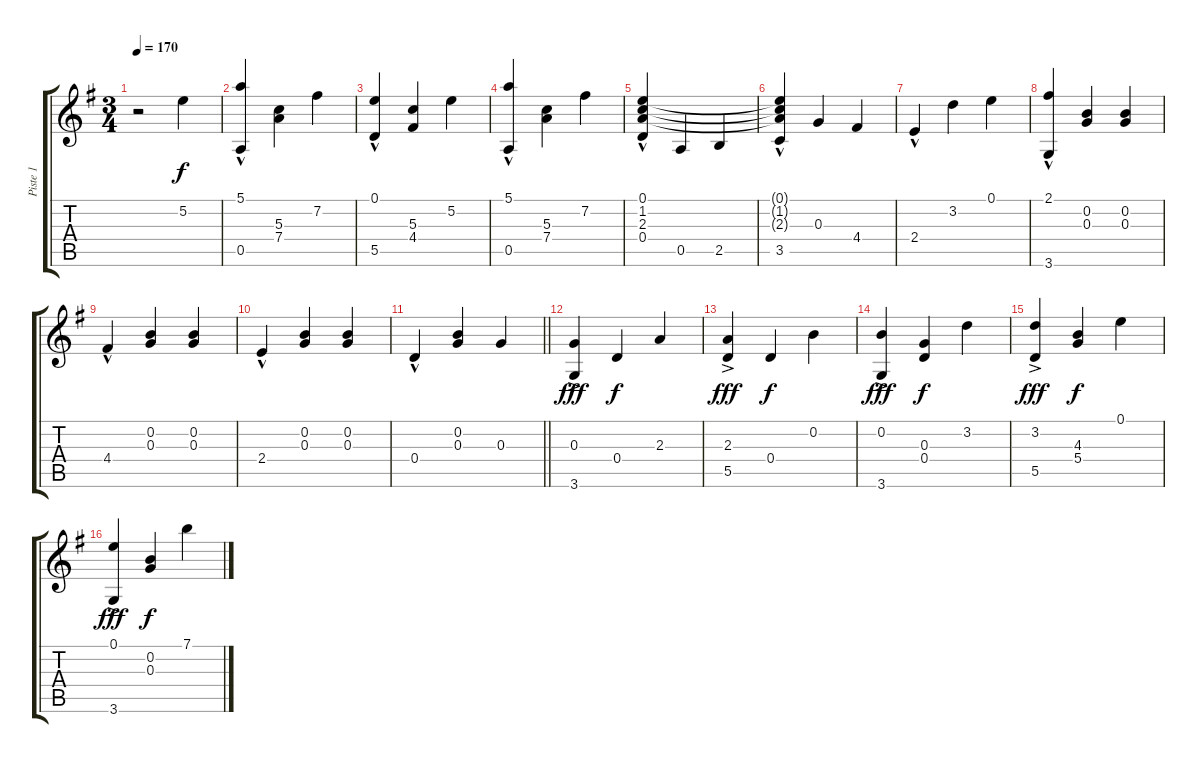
\track ("Piste 1" "Piste 1") {instrument acousticguitarnylon}
\staff {score tabs}
\tuning (E4 B3 G3 D3 A2 E2) {hide}
\ts (3 4)
\tempo 170
\clef g2
\ks g
r.2{dy f instrument acousticguitarnylon} 5.2.4 |
(5.1 0.5{hac}).4 (5.3 7.4).4 7.2.4 |
(0.1 5.5{hac}).4 (5.3 4.4).4 5.2.4 |
(5.1 0.5{hac}).4 (5.3 7.4).4 7.2.4 |
(0.1{hac} 1.2{hac} 2.3{hac} 0.4{hac}).4 0.5.4 2.5.4 |
(0.1{hac t} 1.2{hac t} 2.3{hac t} 3.5).4 0.3.4 4.4.4 |
2.4{hac}.4 3.2.4 0.1.4 |
(2.1{hac} 3.6{hac}).4 (0.2 0.3).4 (0.2 0.3).4 |
4.4{hac}.4 (0.2 0.3).4 (0.2 0.3).4 |
2.4{hac}.4 (0.2 0.3).4 (0.2 0.3).4 |
\barLineRight lightlight
0.4{hac}.4 (0.2 0.3).4 0.3.4 |
(0.3 3.6{ac}).4{dy fff} 0.4.4{dy f} 2.3.4 |
(2.3 5.5{ac}).4{dy fff} 0.4.4{dy f} 0.2.4 |
(0.2 3.6{ac}).4{dy fff} (0.3 0.4).4{dy f} 3.2.4 |
(3.2 5.5{ac}).4{dy fff} (4.3 5.4).4{dy f} 0.1.4 |
(0.1 3.6{ac}).4{dy fff} (0.2 0.3).4{dy f} 7.1.4
